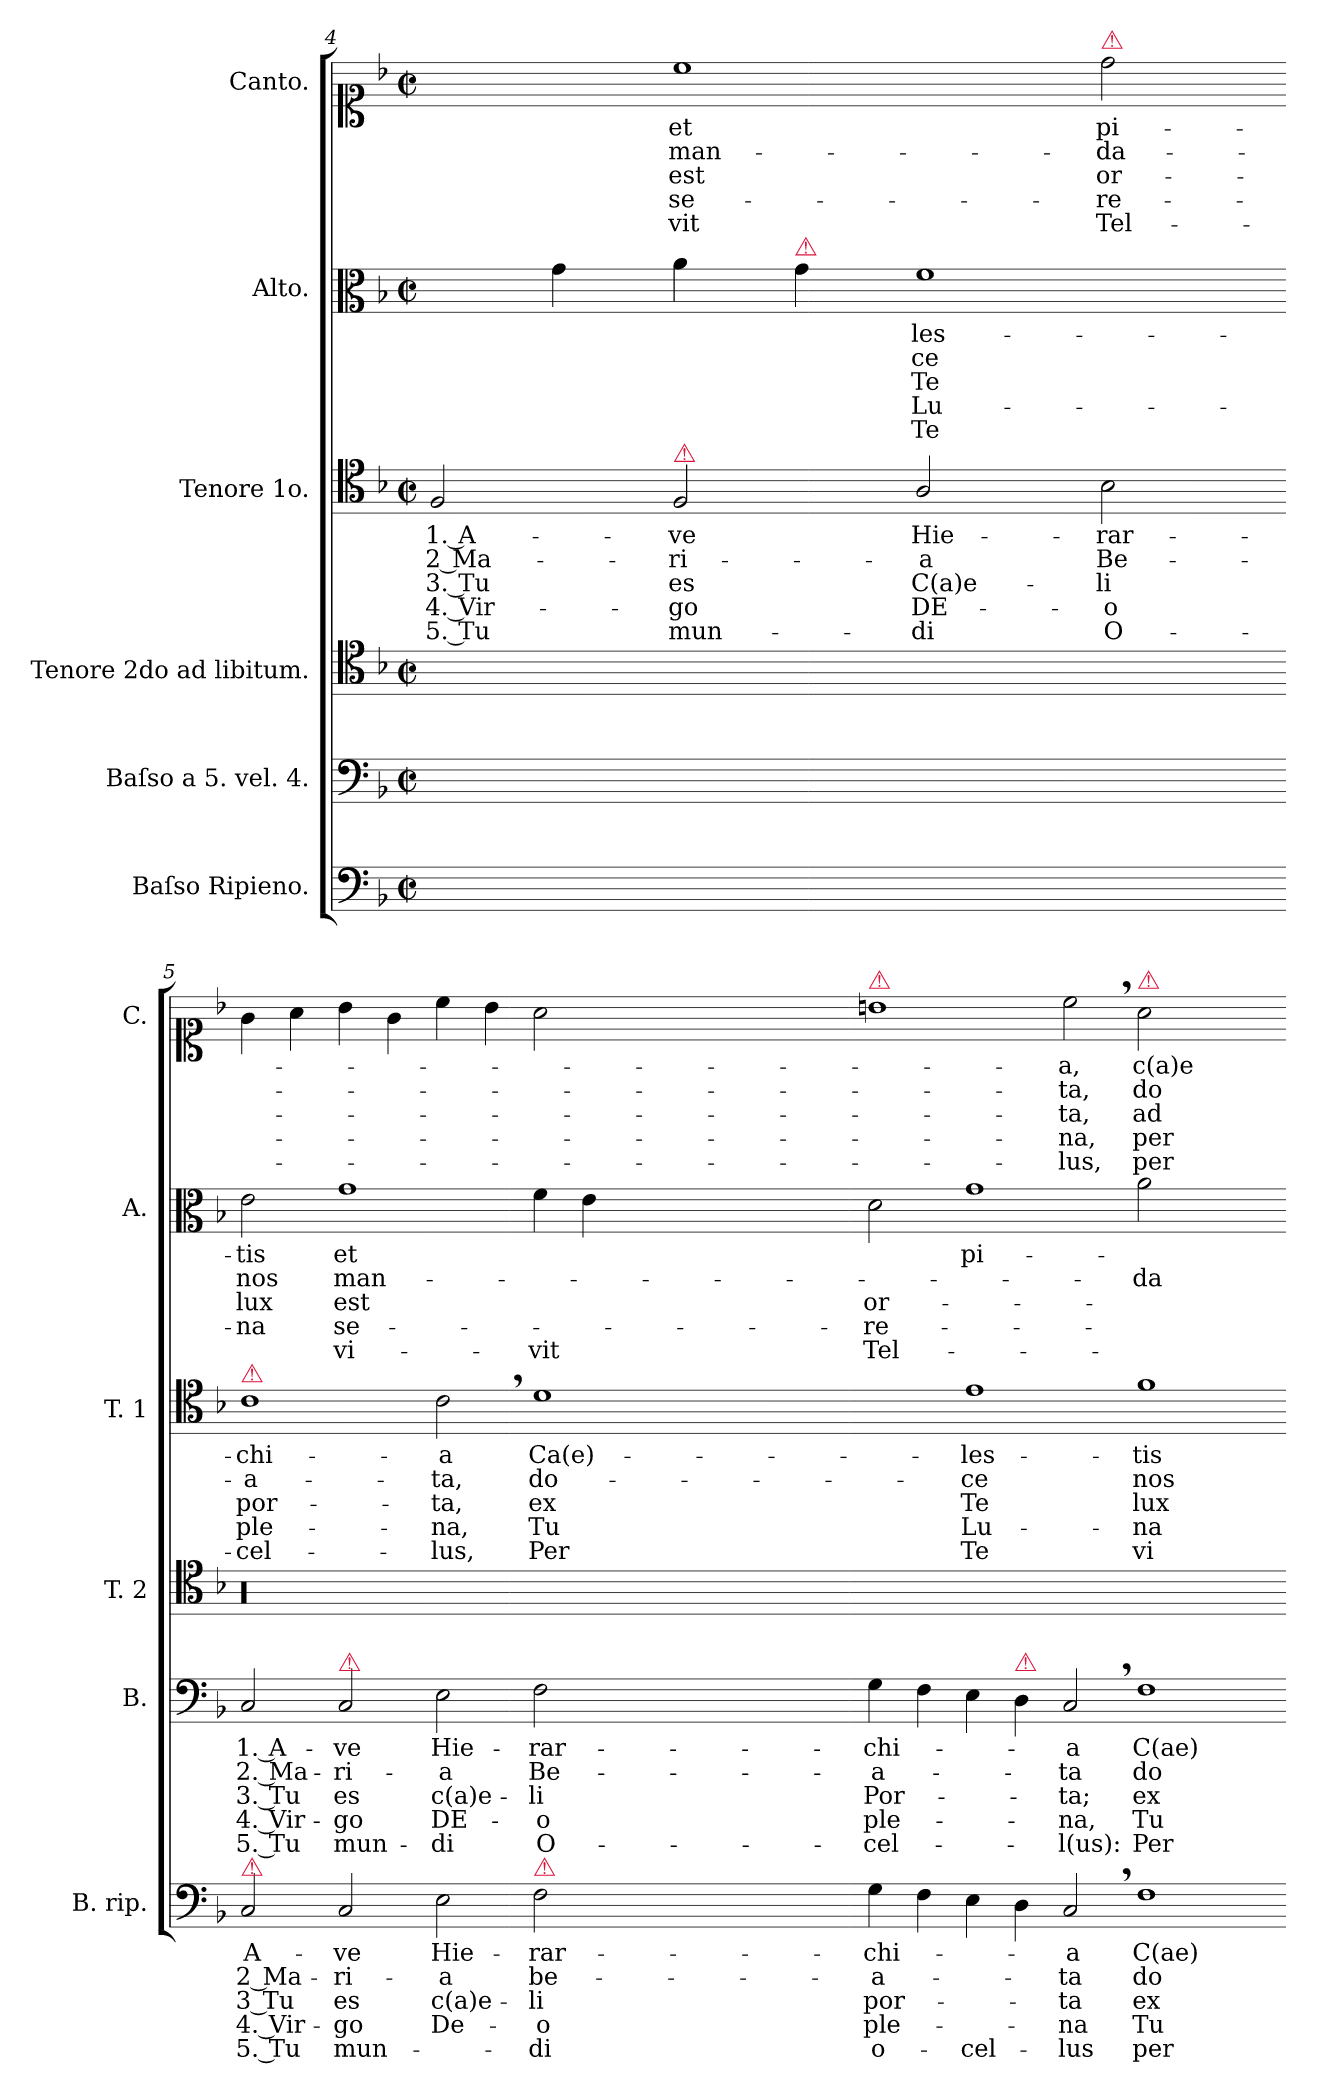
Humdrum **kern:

**kern	**text	**text	**text	**text	**text	**kern	**text	**text	**text	**text	**text	**kern	**kern	**text	**text	**text	**text	**text	**kern	**text	**text	**text	**text	**text	**kern	**text	**text	**text	**text	**text
*part6	*part6	*part6	*part6	*part6	*part6	*part5	*part5	*part5	*part5	*part5	*part5	*part4	*part3	*part3	*part3	*part3	*part3	*part3	*part2	*part2	*part2	*part2	*part2	*part2	*part1	*part1	*part1	*part1	*part1	*part1
*staff6	*staff6	*staff6	*staff6	*staff6	*staff6	*staff5	*staff5	*staff5	*staff5	*staff5	*staff5	*staff4	*staff3	*staff3	*staff3	*staff3	*staff3	*staff3	*staff2	*staff2	*staff2	*staff2	*staff2	*staff2	*staff1	*staff1	*staff1	*staff1	*staff1	*staff1
*I"Baſso Ripieno.	*	*	*	*	*	*I"Baſso a 5. vel. 4.	*	*	*	*	*	*I"Tenore 2do ad libitum.	*I"Tenore 1o.	*	*	*	*	*	*I"Alto.	*	*	*	*	*	*I"Canto.	*	*	*	*	*
*I'B. rip.	*	*	*	*	*	*I'B.	*	*	*	*	*	*I'T. 2	*I'T. 1	*	*	*	*	*	*I'A.	*	*	*	*	*	*I'C.	*	*	*	*	*
*clefF4	*	*	*	*	*	*clefF4	*	*	*	*	*	*clefC4	*clefC4	*	*	*	*	*	*clefC3	*	*	*	*	*	*clefC1	*	*	*	*	*
*k[b-]	*	*	*	*	*	*k[b-]	*	*	*	*	*	*k[b-]	*k[b-]	*	*	*	*	*	*k[b-]	*	*	*	*	*	*k[b-]	*	*	*	*	*
*F:	*	*	*	*	*	*F:	*	*	*	*	*	*F:	*F:	*	*	*	*	*	*F:	*	*	*	*	*	*F:	*	*	*	*	*
*M2/2	*	*	*	*	*	*M2/2	*	*	*	*	*	*M2/2	*M2/2	*	*	*	*	*	*M2/2	*	*	*	*	*	*M2/2	*	*	*	*	*
*met(c|)	*	*	*	*	*	*met(c|)	*	*	*	*	*	*met(c|)	*met(c|)	*	*	*	*	*	*met(c|)	*	*	*	*	*	*met(c|)	*	*	*	*	*
=4	=4	=4	=4	=4	=4	=4	=4	=4	=4	=4	=4	=4	=4	=4	=4	=4	=4	=4	=4	=4	=4	=4	=4	=4	=4	=4	=4	=4	=4	=4
0ryy	.	.	.	.	.	0ryy	.	.	.	.	.	0ryy	2F/	1. A-	2 Ma-	3. Tu	4. Vir-	5. Tu	4ryy	.	.	.	.	.	2ryy	.	.	.	.	.
.	.	.	.	.	.	.	.	.	.	.	.	.	.	.	.	.	.	.	4g\	.	.	.	.	.	.	.	.	.	.	.
!	!	!	!	!	!	!	!	!	!	!	!	!	!LO:TX:a:color=crimson:t=⚠	!	!	!	!	!	!	!	!	!	!	!	!	!	!	!	!	!
.	.	.	.	.	.	.	.	.	.	.	.	.	2F/	-ve	-ri-	es	-go	mun-	4a\	.	.	.	.	.	1cc\	et	man-	est	se-	-vit
!	!	!	!	!	!	!	!	!	!	!	!	!	!	!	!	!	!	!	!LO:TX:a:color=crimson:t=⚠	!	!	!	!	!	!	!	!	!	!	!
.	.	.	.	.	.	.	.	.	.	.	.	.	.	.	.	.	.	.	4g\	.	.	.	.	.	.	.	.	.	.	.
.	.	.	.	.	.	.	.	.	.	.	.	.	2A/	Hie-	-a	C(a)e-	DE-	-di	1f\	-les-	-ce	Te	Lu-	Te	.	.	.	.	.	.
!	!	!	!	!	!	!	!	!	!	!	!	!	!	!	!	!	!	!	!	!	!	!	!	!	!LO:TX:a:color=crimson:t=⚠	!	!	!	!	!
.	.	.	.	.	.	.	.	.	.	.	.	.	2B-\	-rar-	Be-	-li	-o	O-	.	.	.	.	.	.	2dd\	pi-	-da-	or-	-re-	Tel-
=5-	=5-	=5-	=5-	=5-	=5-	=5-	=5-	=5-	=5-	=5-	=5-	=5-	=5-	=5-	=5-	=5-	=5-	=5-	=5-	=5-	=5-	=5-	=5-	=5-	=5-	=5-	=5-	=5-	=5-	=5-
!	!	!	!	!	!	!	!	!	!	!	!	!	!LO:TX:a:color=crimson:t=⚠	!	!	!	!	!	!	!	!	!	!	!	!	!	!	!	!	!
!LO:TX:a:color=crimson:t=⚠	!	!	!	!	!	!	!	!	!	!	!	!	!	!	!	!	!	!	!	!	!	!	!	!	!	!	!	!	!	!
2C/	A-	2 Ma-	3 Tu	4. Vir-	5. Tu	2C/	1. A-	2. Ma-	3. Tu	4. Vir-	5. Tu	00r	1c\	-chi-	-a-	por-	ple-	-cel-	2e\	-tis	nos	lux	-na	.	4g\	.	.	.	.	.
.	.	.	.	.	.	.	.	.	.	.	.	.	.	.	.	.	.	.	.	.	.	.	.	.	4a\	.	.	.	.	.
!	!	!	!	!	!	!LO:TX:a:color=crimson:t=⚠	!	!	!	!	!	!	!	!	!	!	!	!	!	!	!	!	!	!	!	!	!	!	!	!
2C/	-ve	-ri-	es	-go	mun-	2C/	-ve	-ri-	es	-go	mun-	.	.	.	.	.	.	.	1g\	et	man-	est	se-	vi-	4b-\	.	.	.	.	.
.	.	.	.	.	.	.	.	.	.	.	.	.	.	.	.	.	.	.	.	.	.	.	.	.	4g\	.	.	.	.	.
2E\	Hie-	-a	c(a)e-	De-	.	2E\	Hie-	-a	c(a)e-	DE-	-di	.	2c,\	-a	-ta,	-ta,	-na,	-lus,	.	.	.	.	.	.	4cc\	.	.	.	.	.
.	.	.	.	.	.	.	.	.	.	.	.	.	.	.	.	.	.	.	.	.	.	.	.	.	4b-\	.	.	.	.	.
!LO:TX:a:color=crimson:t=⚠	!	!	!	!	!	!	!	!	!	!	!	!	!	!	!	!	!	!	!	!	!	!	!	!	!	!	!	!	!	!
2F\	-rar-	be-	-li	-o	-di	2F\	-rar-	Be-	-li	-o	O-	.	1d\	Ca(e)-	do-	ex	Tu	Per	4f\	.	.	.	.	-vit	2a\	.	.	.	.	.
.	.	.	.	.	.	.	.	.	.	.	.	.	.	.	.	.	.	.	4e\	.	.	.	.	.	.	.	.	.	.	.
0ryy	.	.	.	.	.	0ryy	.	.	.	.	.	.	.	.	.	.	.	.	0ryy	.	.	.	.	.	0ryy	.	.	.	.	.
.	.	.	.	.	.	.	.	.	.	.	.	.	1.ryy	.	.	.	.	.	.	.	.	.	.	.	.	.	.	.	.	.
=6-	=6-	=6-	=6-	=6-	=6-	=6-	=6-	=6-	=6-	=6-	=6-	=6-	=6-	=6-	=6-	=6-	=6-	=6-	=6-	=6-	=6-	=6-	=6-	=6-	=6-	=6-	=6-	=6-	=6-	=6-
!	!	!	!	!	!	!	!	!	!	!	!	!	!	!	!	!	!	!	!	!	!	!	!	!	!LO:TX:a:color=crimson:t=⚠	!	!	!	!	!
4G\	-chi-	-a-	por-	ple-	o-	4G\	-chi-	-a-	Por-	ple-	-cel-	0ryy	2ryy	.	.	.	.	.	2d\	.	.	or-	-re-	Tel-	1bn\	.	.	.	.	.
4F\	.	.	.	.	.	4F\	.	.	.	.	.	.	.	.	.	.	.	.	.	.	.	.	.	.	.	.	.	.	.	.
4E\	.	.	.	.	-cel-	4E\	.	.	.	.	.	.	1e\	-les-	-ce	Te	Lu-	Te	1g\	pi-	.	.	.	.	.	.	.	.	.	.
!	!	!	!	!	!	!LO:TX:a:color=crimson:t=⚠	!	!	!	!	!	!	!	!	!	!	!	!	!	!	!	!	!	!	!	!	!	!	!	!
4D\	.	.	.	.	.	4D\	.	.	.	.	.	.	.	.	.	.	.	.	.	.	.	.	.	.	.	.	.	.	.	.
2C,/	-a	-ta	-ta	-na	-lus	2C,/	-a	-ta	-ta;	-na,	-l(us):	.	.	.	.	.	.	.	.	.	.	.	.	.	2cc,\	-a,	-ta,	-ta,	-na,	-lus,
!	!	!	!	!	!	!	!	!	!	!	!	!	!	!	!	!	!	!	!	!	!	!	!	!	!LO:TX:a:color=crimson:t=⚠	!	!	!	!	!
1F\	C(ae)-	do-	ex	Tu	per	1F\	C(ae)-	do-	ex	Tu	Per	.	1f\	-tis	nos	lux	-na	vi-	2a\	.	-da-	.	.	.	2a\	c(a)e-	do-	ad	per	per
.	.	.	.	.	.	.	.	.	.	.	.	2ryy	.	.	.	.	.	.	2ryy	.	.	.	.	.	2ryy	.	.	.	.	.
=-	=-	=-	=-	=-	=-	=-	=-	=-	=-	=-	=-	=-	=-	=-	=-	=-	=-	=-	=-	=-	=-	=-	=-	=-	=-	=-	=-	=-	=-	=-
*-	*-	*-	*-	*-	*-	*-	*-	*-	*-	*-	*-	*-	*-	*-	*-	*-	*-	*-	*-	*-	*-	*-	*-	*-	*-	*-	*-	*-	*-	*-
